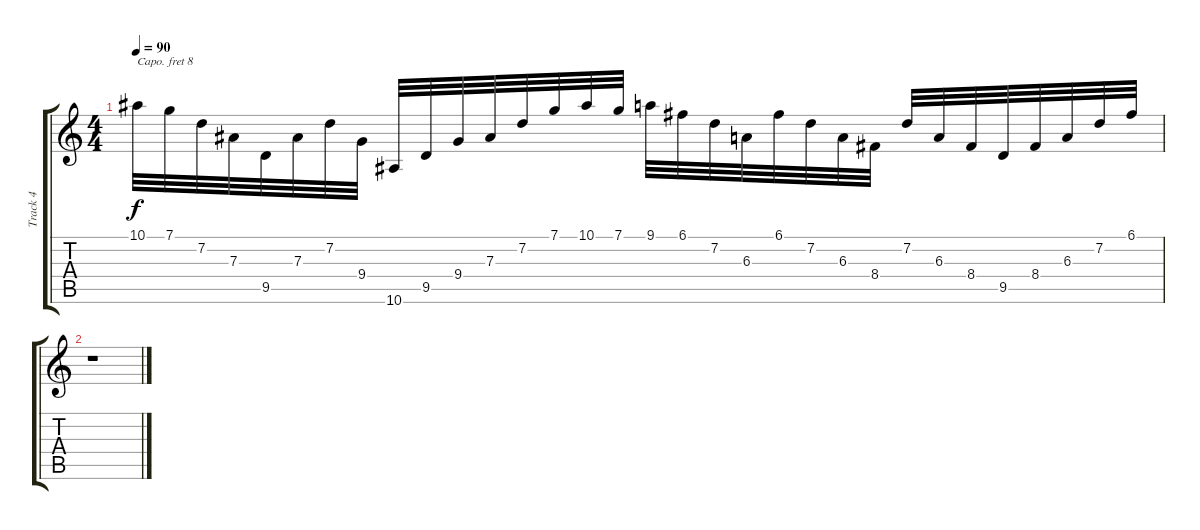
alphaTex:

\track ("Track 4" "Track 4") {instrument orchestralharp}
\staff {score tabs}
\capo 8
\tuning (E4 B3 G3 D3 A2 E2) {hide}
\ts (4 4)
\tempo 90
\clef g2
\ks c
10.1.32{dy f} 7.1.32 7.2.32 7.3.32 9.5.32 7.3.32 7.2.32 9.4.32 10.6.32 9.5.32 9.4.32 7.3.32 7.2.32 7.1.32 10.1.32 7.1.32 9.1.32 6.1.32 7.2.32 6.3.32 6.1.32 7.2.32 6.3.32 8.4.32 7.2.32 6.3.32 8.4.32 9.5.32 8.4.32 6.3.32 7.2.32 6.1.32 |
r.1
